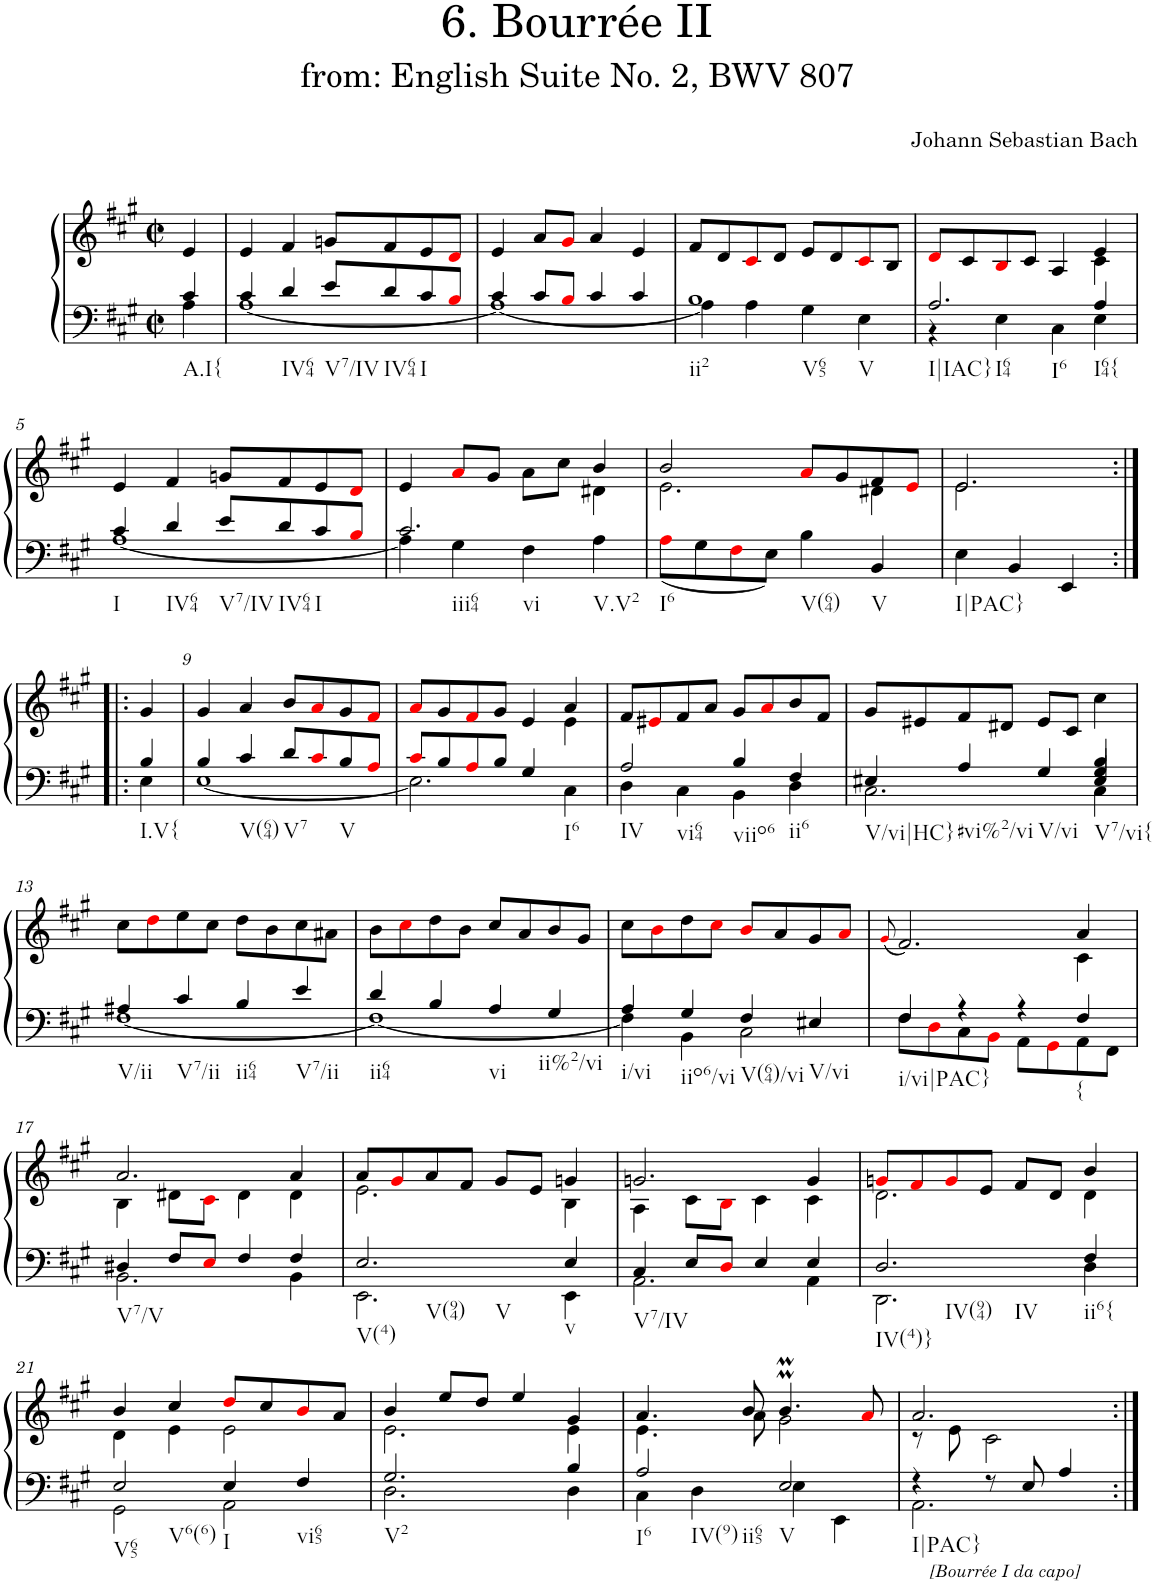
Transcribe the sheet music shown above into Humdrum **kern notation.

**kern	**kern
*part1	*part1
*staff2	*staff1
*I"Piano	*
*I'Pno.	*
*clefF4	*clefG2
*k[f#c#g#]	*k[f#c#g#]
*M2/2	*M2/2
*met(c|)	*met(c|)
=	=
*^	*
!LO:TX:b:t=A.I{	!	!
4c#/	4A\	4e/
=1	=1	=1
4c#/	[1A	4e/
!LO:TX:b:t=IV64	!	!
4d/	.	4f#/
!LO:TX:b:t=V7/IV	!	!
8e/L	.	8gn/L
!LO:TX:b:t=IV64	!	!
8d/	.	8f#/
!LO:TX:b:t=I	!	!
8c#/	.	8e/
8Bi/J	.	8di/J
=2	=2	=2
4c#/	1A_	4e/
8c#/L	.	8a/L
8Bi/J	.	8g#i/J
4c#/	.	4a/
4c#/	.	4e/
=3	=3	=3
!LO:TX:b:t=ii2	!	!
!LO:TX:b:t=V65	!	!
!LO:TX:b:t=V	!	!
1B	4A\]	8f#/L
.	.	8d/
.	4A\	8c#i/
.	.	8d/J
.	4G#\	8e/L
.	.	8d/
.	4E\	8c#i/
.	.	8B/J
=4	=4	=4
*	*	*^
!LO:TX:b:t=I|IAC}	!	!	!
!LO:TX:b:t=I64	!	!	!
!LO:TX:b:t=I6	!	!	!
2.A/	4r	8di/L	2.ryy
.	.	8c#/	.
.	4E\	8Bi/	.
.	.	8c#/J	.
.	4C#\	4A/	.
!LO:TX:b:t=I64{	!	!	!
4A/	4E\	4e/	4c#\
!!LO:LB:g=z
=5	=5	=5	=5
!LO:TX:b:t=I	!	!	!
*	*	*v	*v
4c#/	[1A	4e/
!LO:TX:b:t=IV64	!	!
4d/	.	4f#/
!LO:TX:b:t=V7/IV	!	!
8e/L	.	8gn/L
!LO:TX:b:t=IV64	!	!
8d/	.	8f#/
!LO:TX:b:t=I	!	!
8c#/	.	8e/
8Bi/J	.	8di/J
=6	=6	=6
*	*	*^
!LO:TX:b:t=iii64	!	!	!
!LO:TX:b:t=vi	!	!	!
2.c#/	4A\]	4e/	2.ryy
.	4G#\	8ai/L	.
.	.	8g#/J	.
.	4F#\	8a\L	.
.	.	8cc#\J	.
!LO:TX:b:t=V.V2	!	!	!
4ryy	4A\	4b/	4d#X\
=7	=7	=7	=7
!LO:TX:b:t=I6	!	!	!
!LO:TX:b:t=V(64)	!	!	!
!LO:TX:b:t=V	!	!	!
1ryy	8Ai\L	2b/	2.e\
.	8G#\	.	.
.	8F#i\	.	.
.	8E\J	.	.
.	4B\	8ai/L	.
.	.	8g#/	.
.	4BB/	8f#/	4d#X\
.	.	8ei/J	.
=8	=8	=8	=8
!LO:TX:b:t=I|PAC}	!	!	!
2.ryy	4E\	2.e/	2.e\
.	4BB/	.	.
.	4EE/	.	.
*	*	*v	*v
!!LO:LB:g=z
=8X1:|!|:	=8X1:|!|:	=8X1:|!|:
!LO:TX:b:t=I.V{	!	!
4B/	4E\	4g#/
=9	=9	=9
4B/	[1E	4g#/
!LO:TX:b:t=V(64)	!	!
4c#/	.	4a/
!LO:TX:b:t=V7	!	!
8d/L	.	8b/L
8c#i/	.	8ai/
!LO:TX:b:t=V	!	!
8B/	.	8g#/
8Ai/J	.	8f#i/J
=10	=10	=10
*	*	*^
8c#i/L	2.E\]	8ai/L	2.ryy
8B/	.	8g#/	.
8Ai/	.	8f#i/	.
8B/J	.	8g#/J	.
4G#/	.	4e/	.
!LO:TX:b:t=I6	!	!	!
4ryy	4C#\	4a/	4e\
=11	=11	=11	=11
!LO:TX:b:t=IV	!	!	!
!LO:TX:b:t=vi64	!	!	!
*	*	*v	*v
2A/	4D\	8f#/L
.	.	8e#Xi/
.	4C#\	8f#/
.	.	8a/J
!LO:TX:b:t=viio6	!	!
4B/	4BB\	8g#/L
.	.	8ai/
!LO:TX:b:t=ii6	!	!
4F#/	4D\	8b/
.	.	8f#/J
=12	=12	=12
*^	*^	*
!LO:TX:b:t=V/vi|HC}	!	!	!	!
4E#X/	2.C#\	2.ryy	2.ryy	8g#/L
.	.	.	.	8e#X/
!LO:TX:b:t=#vi%2/vi	!	!	!	!
4A/	.	.	.	8f#/
.	.	.	.	8d#X/J
!LO:TX:b:t=V/vi	!	!	!	!
4G#/	.	.	.	8e#/L
.	.	.	.	8c#/J
!LO:TX:b:t=V7/vi{	!	!	!	!
4B/	4C#\	4G#/	4E#/	4cc#\
!!LO:LB:g=z
=13	=13	=13	=13	=13
!LO:TX:b:t=V/ii	!	!	!	!
*	*v	*v	*v	*
4A#X/	[1F#	8cc#\L
.	.	8ddi\
!LO:TX:b:t=V7/ii	!	!
4c#/	.	8ee\
.	.	8cc#\J
!LO:TX:b:t=ii64	!	!
4B/	.	8dd\L
.	.	8b\
!LO:TX:b:t=V7/ii	!	!
4e/	.	8cc#\
.	.	8a#X\J
=14	=14	=14
!LO:TX:b:t=ii64	!	!
4d/	1F#_	8b\L
.	.	8cc#i\
4B/	.	8dd\
.	.	8b\J
!LO:TX:b:t=vi	!	!
4A/	.	8cc#/L
.	.	8a/
!LO:TX:b:t=ii%2/vi	!	!
4G#/	.	8b/
.	.	8g#/J
=15	=15	=15
!LO:TX:b:t=i/vi	!	!
4A/	4F#\]	8cc#\L
.	.	8bi\
!LO:TX:b:t=iio6/vi	!	!
4G#/	4BB\	8dd\
.	.	8cc#i\J
!LO:TX:b:t=V(64)/vi	!	!
4F#/	2C#\	8bi/L
.	.	8a/
!LO:TX:b:t=V/vi	!	!
4E#X/	.	8g#/
.	.	8ai/J
=16	=16	=16
.	.	(8qg#i/
*	*	*^
!LO:TX:b:t=i/vi|PAC}	!	!	!
4F#/	8F#\L	2.f#/)	2.ryy
.	8Di\	.	.
4r	8C#\	.	.
.	8BBi\J	.	.
4r	8AA\L	.	.
.	8GG#i\	.	.
!LO:TX:b:t={	!	!	!
4F#/	8AA\	4a/	4c#\
.	8FF#\J	.	.
!!LO:LB:g=z	!!
=17	=17	=17	=17
!LO:TX:b:t=V7/V	!	!	!
4D#X/	2.BB\	2.a/	4B\
8F#/L	.	.	8d#X\L
8Ei/J	.	.	8c#i\J
4F#/	.	.	4d#\
4F#/	4BB\	4a/	4d#\
=18	=18	=18	=18
!LO:TX:b:t=V(4)	!	!	!
!LO:TX:b:t=V(94)	!	!	!
!LO:TX:b:t=V	!	!	!
2.E/	2.EE\	8a/L	2.e\
.	.	8g#i/	.
.	.	8a/	.
.	.	8f#/J	.
.	.	8g#/L	.
.	.	8e/J	.
!LO:TX:b:t=v	!	!	!
4E/	4EE\	4gn/	4B\
=19	=19	=19	=19
!LO:TX:b:t=V7/IV	!	!	!
4C#/	2.AA\	2.gn/	4A\
8E/L	.	.	8c#\L
8Di/J	.	.	8Bi\J
4E/	.	.	4c#\
4E/	4AA\	4g/	4c#\
=20	=20	=20	=20
!LO:TX:b:t=IV(4)}	!	!	!
!LO:TX:b:t=IV(94)	!	!	!
!LO:TX:b:t=IV	!	!	!
2.D/	2.DD\	8gni/L	2.d\
.	.	8f#i/	.
.	.	8gi/	.
.	.	8e/J	.
.	.	8f#/L	.
.	.	8d/J	.
!LO:TX:b:t=ii6{	!	!	!
4F#/	4D\	4b/	4d\
!!LO:LB:g=z	!!
=21	=21	=21	=21
!LO:TX:b:t=V65	!	!	!
!LO:TX:b:t=V6(6)	!	!	!
2E/	2GG#\	4b/	4d\
.	.	4cc#/	4e\
!LO:TX:b:t=I	!	!	!
4E/	2AA\	8ddi/L	2e\
.	.	8cc#/	.
!LO:TX:b:t=vi65	!	!	!
4F#/	.	8bi/	.
.	.	8a/J	.
=22	=22	=22	=22
!LO:TX:b:t=V2	!	!	!
2.G#/	2.D\	4b/	2.e\
.	.	8ee/L	.
.	.	8dd/J	.
.	.	4ee/	.
4B/	4D\	4g#/	4e\
=23	=23	=23	=23
!LO:TX:b:t=I6	!	!	!
!LO:TX:b:t=IV(9)	!	!	!
!LO:TX:b:t=ii65	!	!	!
2A/	4C#\	4.a/	4.e\
.	4D\	.	.
.	.	8b/	8a\
!LO:TX:b:t=V	!	!	!
2E/	4E\	4.bMM/	2g#\
.	4EE\	.	.
.	.	8ai/	.
=24	=24	=24	=24
!LO:TX:b:t=I|PAC}	!	!	!
4r	2.AA\	2.a/	8r
.	.	.	8e\
8r	.	.	2c#\
8E/	.	.	.
!LO:TX:b:i:t=[Bourrée I da capo]	!	!	!
4A/	.	.	.
*v	*v	*	*
*	*v	*v
=:|!	=:|!
*-	*-
